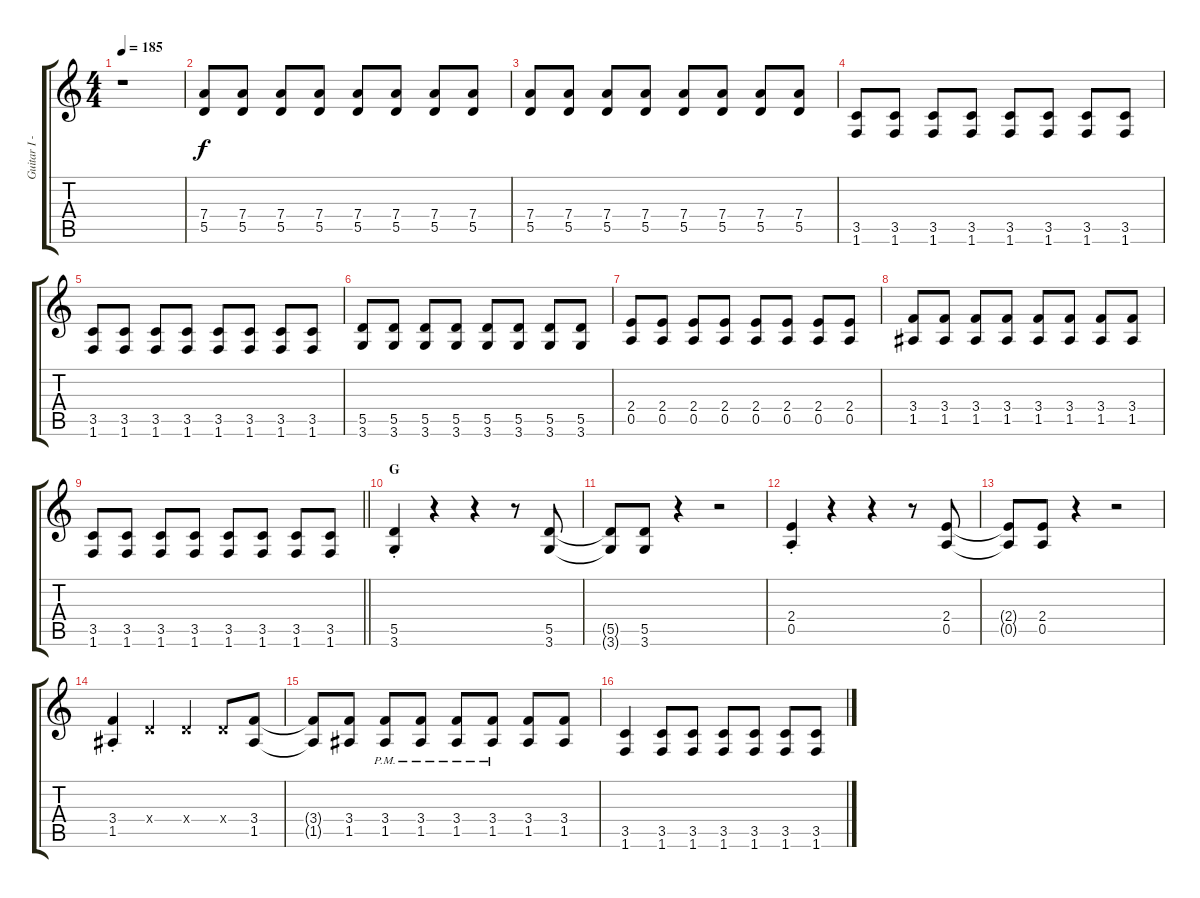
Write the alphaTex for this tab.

\track ("Guitar I - Gotoh" "Guitar I -") {instrument distortionguitar}
\staff {score tabs}
\tuning (E4 B3 G3 D3 A2 E2) {hide}
\ts (4 4)
\tempo 185
\clef g2
\ks c
r.1{dy f} |
(7.4 5.5).8 (7.4 5.5).8 (7.4 5.5).8 (7.4 5.5).8 (7.4 5.5).8 (7.4 5.5).8 (7.4 5.5).8 (7.4 5.5).8 |
(7.4 5.5).8 (7.4 5.5).8 (7.4 5.5).8 (7.4 5.5).8 (7.4 5.5).8 (7.4 5.5).8 (7.4 5.5).8 (7.4 5.5).8 |
(3.5 1.6).8 (3.5 1.6).8 (3.5 1.6).8 (3.5 1.6).8 (3.5 1.6).8 (3.5 1.6).8 (3.5 1.6).8 (3.5 1.6).8 |
(3.5 1.6).8 (3.5 1.6).8 (3.5 1.6).8 (3.5 1.6).8 (3.5 1.6).8 (3.5 1.6).8 (3.5 1.6).8 (3.5 1.6).8 |
(5.5 3.6).8 (5.5 3.6).8 (5.5 3.6).8 (5.5 3.6).8 (5.5 3.6).8 (5.5 3.6).8 (5.5 3.6).8 (5.5 3.6).8 |
(2.4 0.5).8 (2.4 0.5).8 (2.4 0.5).8 (2.4 0.5).8 (2.4 0.5).8 (2.4 0.5).8 (2.4 0.5).8 (2.4 0.5).8 |
(3.4 1.5).8 (3.4 1.5).8 (3.4 1.5).8 (3.4 1.5).8 (3.4 1.5).8 (3.4 1.5).8 (3.4 1.5).8 (3.4 1.5).8 |
\barLineRight lightlight
(3.5 1.6).8 (3.5 1.6).8 (3.5 1.6).8 (3.5 1.6).8 (3.5 1.6).8 (3.5 1.6).8 (3.5 1.6).8 (3.5 1.6).8 |
\section ("" "G")
(5.5{st} 3.6{st}).4 r.4 r.4 r.8 (5.5 3.6).8 |
(5.5{t} 3.6{t}).8 (5.5 3.6).8 r.4 r.2 |
(2.4{st} 0.5{st}).4 r.4 r.4 r.8 (2.4 0.5).8 |
(2.4{t} 0.5{t}).8 (2.4 0.5).8 r.4 r.2 |
(3.4{st} 1.5{st}).4 0.4{x}.4 0.4{x}.4 0.4{x}.8 (3.4 1.5).8 |
(3.4{t} 1.5{t}).8 (3.4 1.5).8 (3.4{pm} 1.5{pm}).8 (3.4{pm} 1.5{pm}).8 (3.4{pm} 1.5{pm}).8 (3.4{pm} 1.5{pm}).8 (3.4 1.5).8 (3.4 1.5).8 |
(3.5 1.6).4 (3.5 1.6).8 (3.5 1.6).8 (3.5 1.6).8 (3.5 1.6).8 (3.5 1.6).8 (3.5 1.6).8
